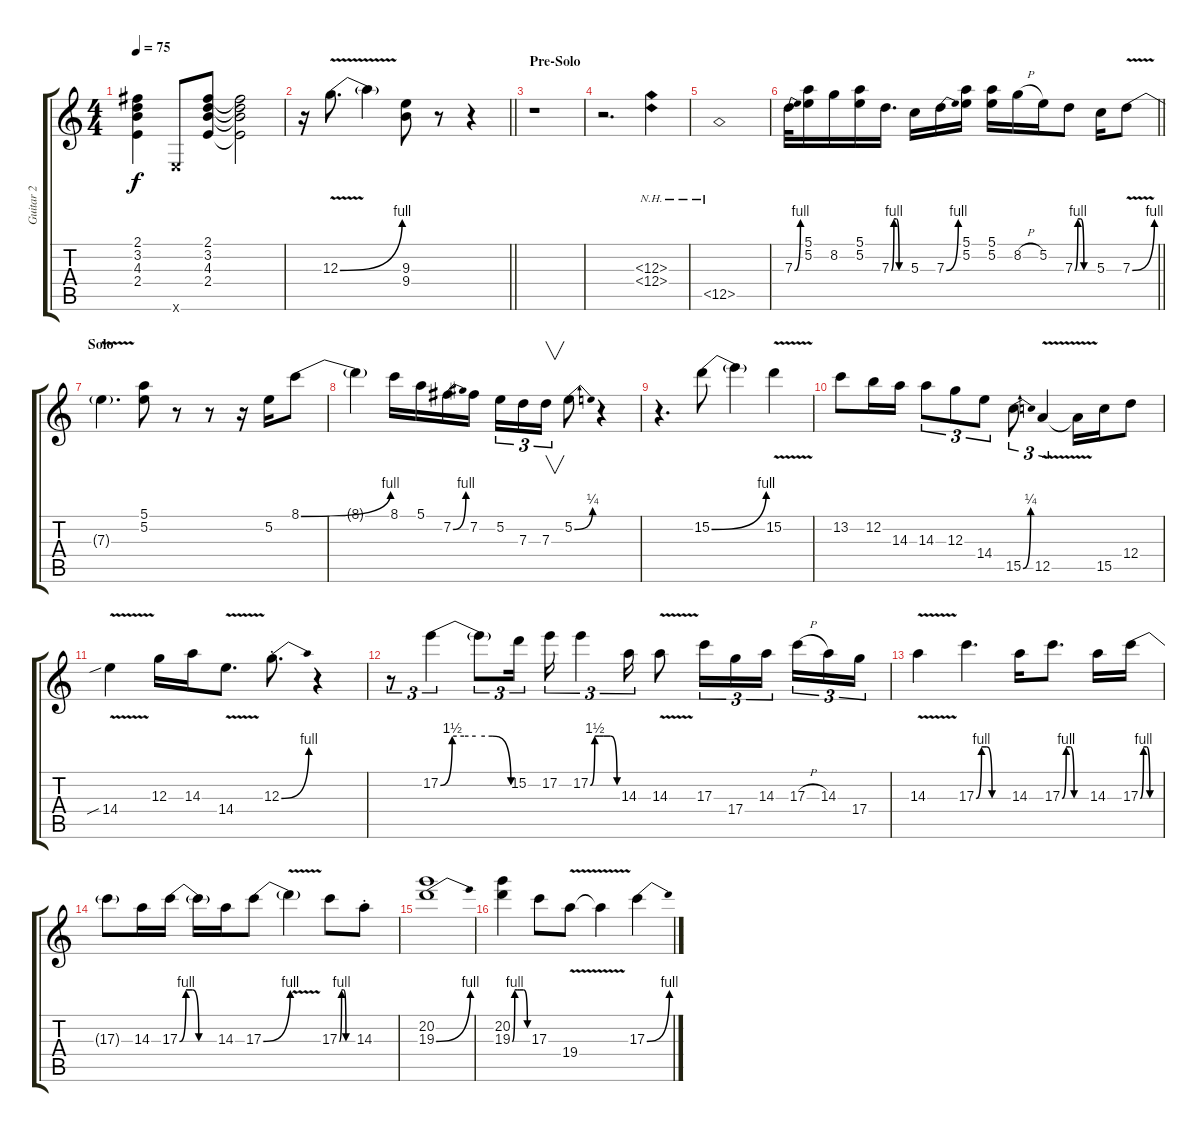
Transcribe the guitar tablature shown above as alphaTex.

\track ("Guitar 2" "Guitar 2") {instrument overdrivenguitar}
\staff {score tabs}
\tuning (E4 B3 G3 D3 A2 E2) {hide}
\ts (4 4)
\tempo 75
\clef g2
\ks c
(2.1 3.2 4.3 2.4).4{dy f} 0.6{x}.8 (2.1 3.2 4.3 2.4).8 (2.1{t} 3.2{t} 4.3{t} 2.4{t}).2 |
\barLineRight lightlight
r.16 12.3{be (bend 0 0 60 4) v}.8{d} 12.3{t}.4 (9.3 9.4).8 r.8 r.4 |
\section ("" "Pre-Solo")
r.1 |
r.2{d} (12.3{nh} 12.4{nh}).4 |
12.5{nh}.1 |
\barLineRight lightlight
7.3{be (bend 0 0 60 4)}.32 (5.1 5.2).16 8.2.16 (5.1 5.2).16 7.3{be (custom 0 0 10 4 20 4 30 0 60 0)}.16{d} 5.3.16 7.3{be (bend 0 0 60 4)}.16 (5.1 5.2).16 (5.1 5.2).16 8.2{h}.16 5.2.16 7.3{be (custom 0 0 10 4 20 4 30 0 60 0)}.8 5.3.16 7.3{be (bend 0 0 60 4) v}.8 |
\section ("" "Solo")
7.3{t}.4{d} (5.1 5.2).8 r.8 r.8 r.16 5.2.16 8.1{be (bend 0 0 60 4)}.8 |
8.1{t}.4 8.1.16 5.1.16 7.2{be (bend 0 0 60 4)}.16 7.2.16 5.2.16{tu (3 2)} 7.3.16{tu (3 2)} 7.3.16{v tu (3 2)} 5.2{be (bend 0 0 60 1)}.8 r.4 |
r.4{d} 15.2{be (bend 0 0 60 4)}.8 15.2{t}.4 15.2{v}.4 |
13.2.8 12.2.16 14.3.16 14.3.8{tu (3 2)} 12.3.8{tu (3 2)} 14.4.8{tu (3 2)} 15.5{be (bend 0 0 60 1)}.8{tu (3 2)} 12.5{v}.4{tu (3 2)} 12.5{t}.16 15.5.16 12.4.8 |
14.4{v sib}.4 12.3.16 14.3.16 14.4{v}.8{d} 12.3{be (bend 0 0 60 4) st}.8{d} r.4 |
r.8{tu (3 2)} 17.2{be (custom 0 0 10 6 20 6 30 6 44 6 60 0)}.4{tu (3 2)} 17.2{t}.8{tu (3 2)} 15.2.16{tu (3 2)} 17.2.16{tu (3 2)} 17.2{be (custom 0 0 10 6 20 6 30 6 45 6 60 0)}.4{tu (3 2)} 14.3.16{tu (3 2)} 14.3{v}.8 17.3.16{tu (3 2)} 17.4.16{tu (3 2)} 14.3.16{tu (3 2) beam splitsecondary} 17.3{h}.16{tu (3 2)} 14.3.16{tu (3 2)} 17.4.16{tu (3 2)} |
14.3{v}.4 17.3{be (custom 0 0 10 4 20 4 30 0 60 0)}.4{d} 14.3.16 17.3{be (custom 0 0 10 4 20 4 30 0 60 0)}.8{d} 14.3.16 17.3{be (custom 0 0 10 4 20 4 30 0 60 0)}.16 |
17.3{t}.8 14.3.16 17.3{be (custom 0 0 10 4 20 4 30 0 60 0)}.16 17.3{t}.16 14.3.16 17.3{be (bend 0 0 60 4)}.8 17.3{v t}.4 17.3{be (custom 0 0 10 4 20 4 30 0 60 0)}.8 14.3{st}.8 |
(20.2 19.3{be (bend 0 0 60 4)}).1 |
(20.2 19.3{be (custom 0 0 10 4 20 4 30 4 45 4 60 0)}).4 17.3.8 19.4{v}.8 19.4{t}.4 17.3{be (bend 0 0 60 4)}.4
